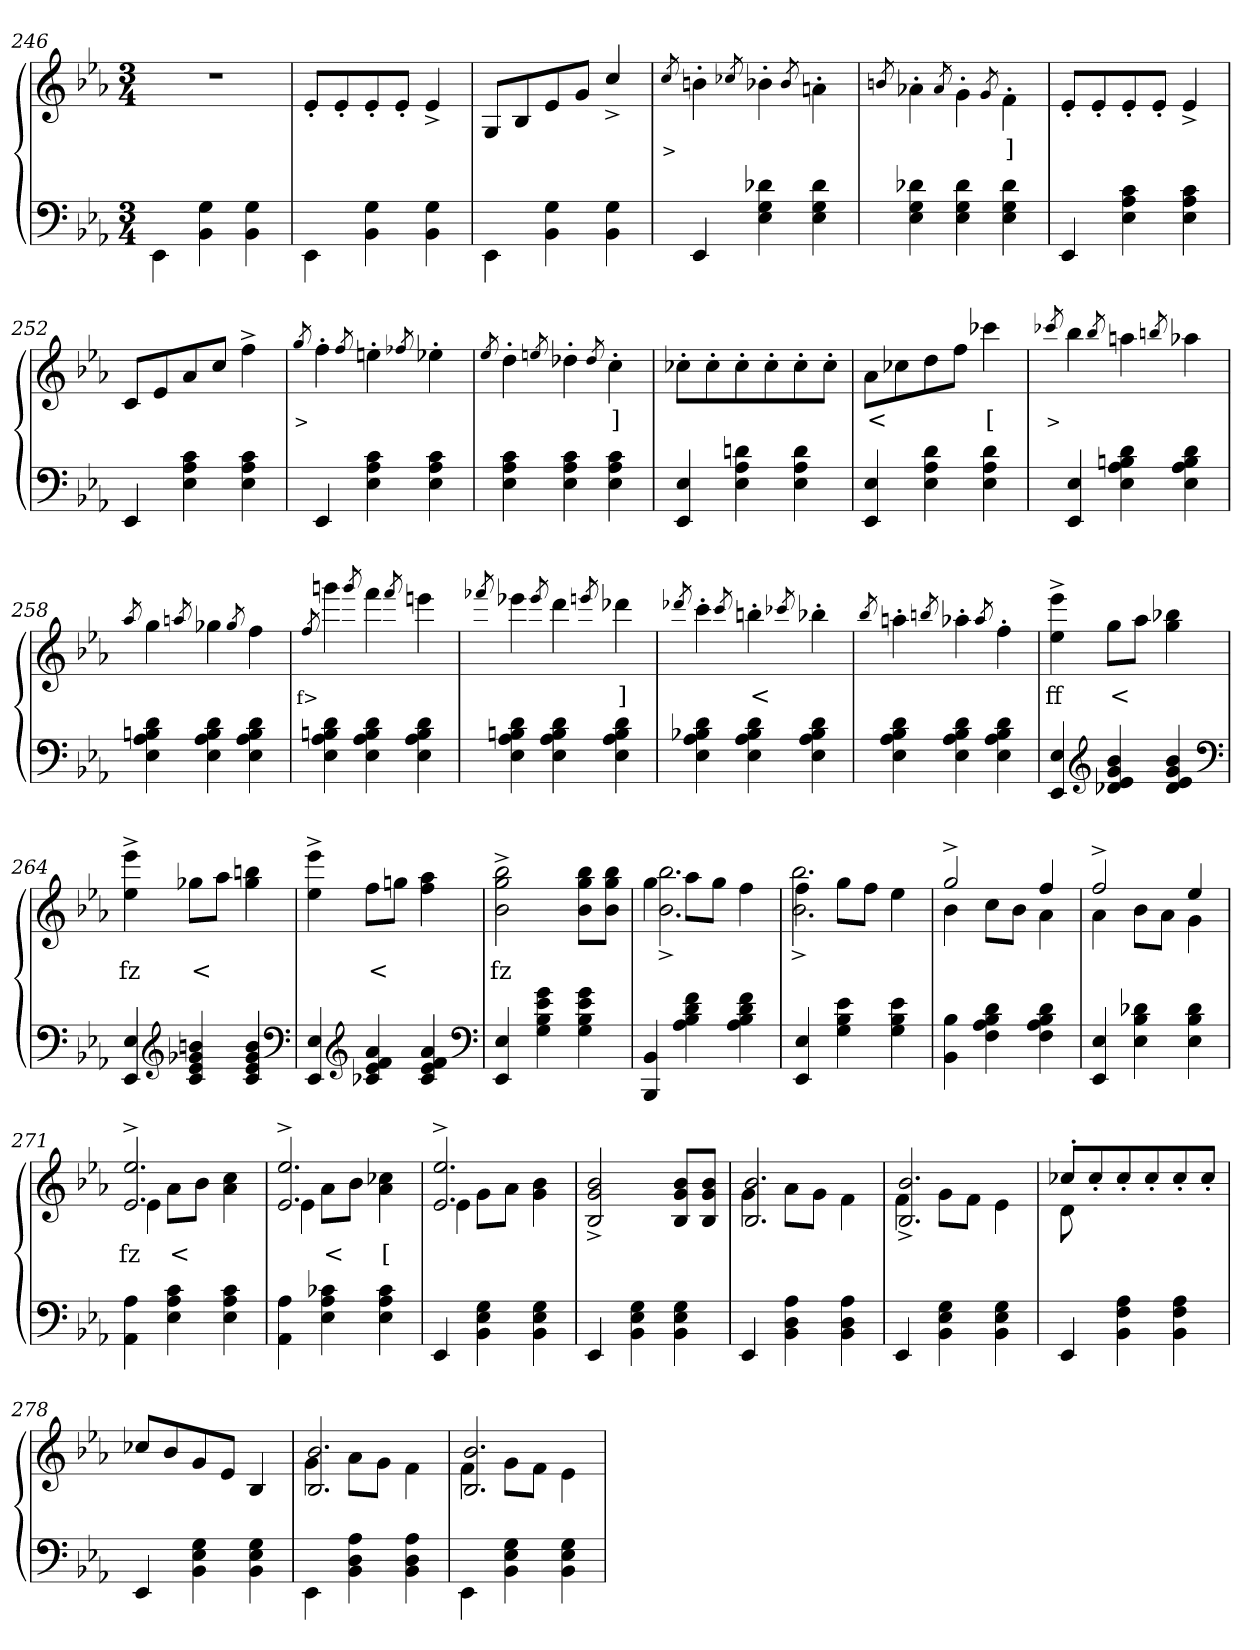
**kern	**kern	**text
*part2	*part1	*part1
*staff2	*staff1	*staff1
*clefF4	*clefG2	*
*k[b-e-a-]	*k[b-e-a-]	*
*M3/4	*M3/4	*
=246	=246	=246
4EE-\	2.r	.
4G 4BB-	.	.
4G 4BB-	.	.
=247	=247	=247
4EE-\	8e-'>L	.
.	8e-'>	.
4G 4BB-	8e-'>	.
.	8e-'>J	.
4G 4BB-	4e-^>	.
=248	=248	=248
4EE-\	8GL	.
.	8B-	.
4G 4BB-	8e-	.
.	8gJ	.
4G 4BB-	4cc^>/	.
=249	=249	=249
.	8qcc/	>
4EE-	4bn'>	.
.	8qcc-X/	.
4d-X 4G 4E-	4b-X'>	.
.	8qb-/	.
4d- 4G 4E-	4an'>\	.
=250	=250	=250
.	8qbn/	.
4d-X 4G 4E-	4a-X'>\	.
.	8qa-/	.
4d- 4G 4E-	4g'>\	.
.	8qg/	.
4d- 4G 4E-	4f'>\	]
=251	=251	=251
4EE-	8e-'>L	.
.	8e-'>	.
4c 4A- 4E-	8e-'>	.
.	8e-'>J	.
4c 4A- 4E-	4e-^>	.
=252	=252	=252
4EE-	8cL	.
.	8e-	.
4c 4A- 4E-	8a-	.
.	8ccJ	.
4c 4A- 4E-	4ff^>	.
=253	=253	=253
.	8qgg/	>
4EE-	4ff'>	.
.	8qff/	.
4c 4A- 4E-	4een'>	.
.	8qff-X/	.
4c 4A- 4E-	4ee-X'>	.
=254	=254	=254
.	8qee-/	.
4c 4A- 4E-	4dd'>	.
.	8qeen/	.
4c 4A- 4E-	4dd-X'>	.
.	8qdd-/	.
4c 4A- 4E-	4cc'>	]
=255	=255	=255
4E- 4EE-	8cc-X'>L	.
.	8cc-'>	.
4dn 4A- 4E-	8cc-'>	.
.	8cc-'>	.
4d 4A- 4E-	8cc-'>	.
.	8cc-'>J	.
=256	=256	=256
4E- 4EE-	8a-L	<
.	8cc-X	.
4d 4A- 4E-	8dd	.
.	8ffJ	.
4d 4A- 4E-	4ccc-	[
=257	=257	=257
.	8qccc-X/	>
4E- 4EE-	4bb-	.
.	8qbb-/	.
4d 4Bn 4A- 4E-	4aan	.
.	8qbbn/	.
4d 4B 4A- 4E-	4aa-X	.
=258	=258	=258
.	8qaa-/	.
4d 4Bn 4A- 4E-	4gg	.
.	8qaan/	.
4d 4B 4A- 4E-	4gg-X	.
.	8qgg-/	.
4d 4B 4A- 4E-	4ff	.
=259	=259	=259
.	8qff/	f>
4d 4Bn 4A- 4E-	4gggn	.
.	8qggg/	.
4d 4B 4A- 4E-	4fff	.
.	8qfff/	.
4d 4B 4A- 4E-	4eeen	.
=260	=260	=260
.	8qfff-X/	.
4d 4Bn 4A- 4E-	4eee-X	.
.	8qeee-/	.
4d 4B 4A- 4E-	4ddd	.
.	8qeeen/	.
4d 4B 4A- 4E-	4ddd-X	]
=261	=261	=261
.	8qddd-X/	.
4d 4B-X 4A- 4E-	4ccc'>	.
.	8qccc/	.
4d 4B- 4A- 4E-	4bbn'>	<
.	8qccc-X/	.
4d 4B- 4A- 4E-	4bb-X'>	.
=262	=262	=262
.	8qbb-/	.
4d 4B- 4A- 4E-	4aan'>	.
.	8qbbn/	.
4d 4B- 4A- 4E-	4aa-X'>	.
.	8qaa-/	.
4d 4B- 4A- 4E-	4ff'>	.
=263	=263	=263
4E- 4EE-	4eee-^> 4ee-^>	ff
*clefG2	*	*
4b- 4g 4e- 4d-X	8ggL	<
.	8aa-J	.
4b- 4g 4e- 4d-	4bb-X 4gg	.
*clefF4	*	*
=264	=264	=264
4E- 4EE-	4eee-^> 4ee-^>	fz
*clefG2	*	*
4bn 4g-X 4e- 4c	8gg-XL	<
.	8aa-J	.
4b 4g- 4e- 4c	4bbn 4gg-	.
*clefF4	*	*
=265	=265	=265
4E- 4EE-	4eee-^> 4ee-^>	.
*clefG2	*	*
4a- 4f 4e- 4c-X	8ffL	<
.	8ggnJ	.
4a- 4f 4e- 4c-	4aa- 4ff	.
*clefF4	*	*
=266	=266	=266
4E- 4EE-	2bb-^> 2gg^> 2b-^>	fz
4g 4e- 4B- 4G	.	.
4g 4e- 4B- 4G	8bb- 8gg 8b-L	.
.	8bb- 8gg 8b-J	.
=267	=267	=267
*	*^	*
4BB- 4BBB-	4gg\	2.bb-^> 2.b-^>	.
4f 4d 4B- 4A-	8aa-\L	.	.
.	8ggJ	.	.
4f 4d 4B- 4A-	4ff\	.	.
=268	=268	=268	=268
4E- 4EE-	4ff\	2.bb-^> 2.b-^>	.
4e- 4B- 4G	8gg\L	.	.
.	8ffJ	.	.
4e- 4B- 4G	4ee-\	.	.
=269	=269	=269	=269
4B- 4BB-	2gg^>	4b-	.
4d 4B- 4A- 4F	.	8ccL	.
.	.	8b-J	.
4d 4B- 4A- 4F	4ff	4a-	.
=270	=270	=270	=270
4E- 4EE-	2ff^>	4a-	.
4d-X 4B- 4E-	.	8b-L	.
.	.	8a-J	.
4d- 4B- 4E-	4ee-	4g	.
=271	=271	=271	=271
4A- 4AA-	2.ee-^> 2.e-^>	4e-	fz
4c 4A- 4E-	.	8a-L	<
.	.	8b-J	.
4c 4A- 4E-	.	4cc 4a-	.
=272	=272	=272	=272
4A- 4AA-	2.ee-^> 2.e-^>	4e-	.
4c-X 4A- 4E-	.	8a-L	<
.	.	8b-J	.
4c- 4A- 4E-	.	4cc-X 4a-	[
=273	=273	=273	=273
4EE-	2.ee-^> 2.e-^>	4e-	.
4G 4E- 4BB-	.	8gL	.
.	.	8a-J	.
4G 4E- 4BB-	.	4b- 4g	.
*	*v	*v	*
=274	=274	=274
4EE-	2b-^> 2g^> 2B-^>	.
4G 4E- 4BB-	.	.
4G 4E- 4BB-	8b- 8g 8B-L	.
.	8b- 8g 8B-J	.
=275	=275	=275
*	*^	*
4EE-	4g\	2.b-/ 2.B-/	.
4A- 4D 4BB-	8a-\L	.	.
.	8gJ	.	.
4A- 4D 4BB-	4f\	.	.
=276	=276	=276	=276
4EE-	4f\	2.b-/^> 2.B-/^>	.
4G 4E- 4BB-	8g\L	.	.
.	8fJ	.	.
4G 4E- 4BB-	4e-\	.	.
=277	=277	=277	=277
4EE-	8cc-X'>L	8d	.
.	8cc-'>	2ryy	.
4A- 4F 4BB-	8cc-'>	.	.
.	8cc-'>	.	.
4A- 4F 4BB-	8cc-'>	.	.
.	8cc-'>J	8ryy	.
*	*v	*v	*
=278	=278	=278
4EE-	8cc-XL	.
.	8b-	.
4G 4E- 4BB-	8g	.
.	8e-J	.
4G 4E- 4BB-	4B-	.
=279	=279	=279
*	*^	*
4EE-\	4g\	2.b-/ 2.B-/	.
4A- 4D 4BB-	8a-\L	.	.
.	8gJ	.	.
4A- 4D 4BB-	4f\	.	.
=280	=280	=280	=280
4EE-\	4f\	2.b-/ 2.B-/	.
4G 4E- 4BB-	8g\L	.	.
.	8fJ	.	.
4G 4E- 4BB-	4e-\	.	.
*	*v	*v	*
=	=	=
*-	*-	*-
